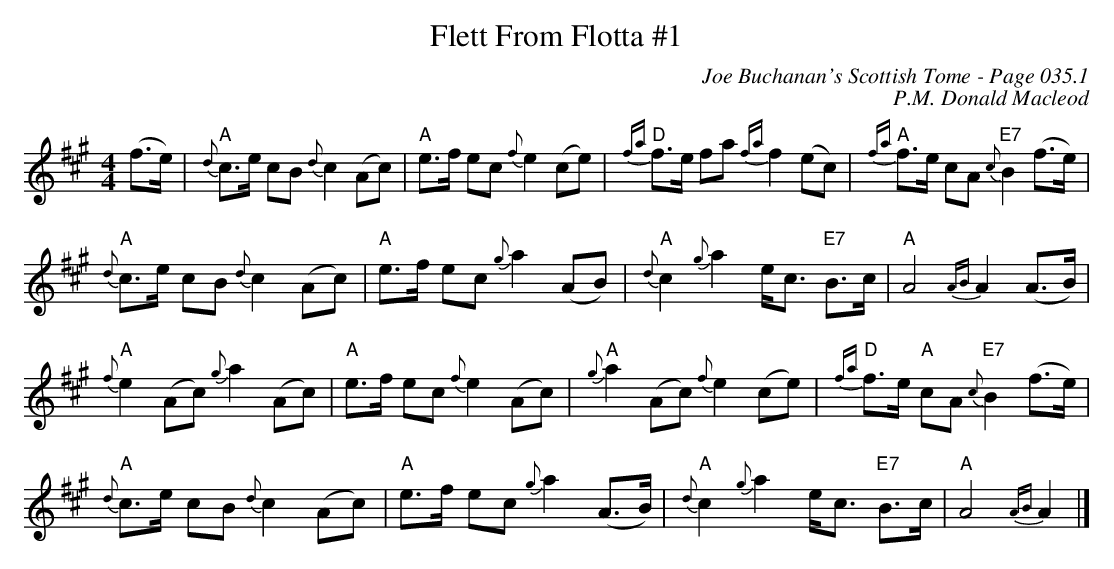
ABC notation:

X:1
T:Flett From Flotta #1
C:Joe Buchanan's Scottish Tome - Page 035.1
C:P.M. Donald Macleod
L:1/8
M:4/4
K:Amaj
(f>e) | "A" {d}c>e cB {d}c2 (Ac) | "A" e>f ec {f}e2 (ce) | "D" {fa}f>e fa {fa}f2 (ec) | "A" {fa}f>e cA "E7" {c}B2(f>e) |
"A" {d}c>e cB {d}c2 (Ac) | "A" e>f ec {g}a2 (AB) | "A" {d}c2 {g}a2 e<c "E7" B>c | "A" A4 {AB}A2 (A>B) |
"A" {f}e2 (Ac) {g}a2 (Ac) | "A" e>f ec {f}e2 (Ac) | "A" {g}a2 (Ac) {f}e2 (ce) | "D" {fa}f>e "A" cA "E7" {c}B2 (f>e) |
"A" {d}c>e cB {d}c2 (Ac) | "A" e>f ec {g}a2 (A>B) | "A" {d}c2 {g}a2 e<c "E7" B>c | "A" A4 {AB}A2 |]
